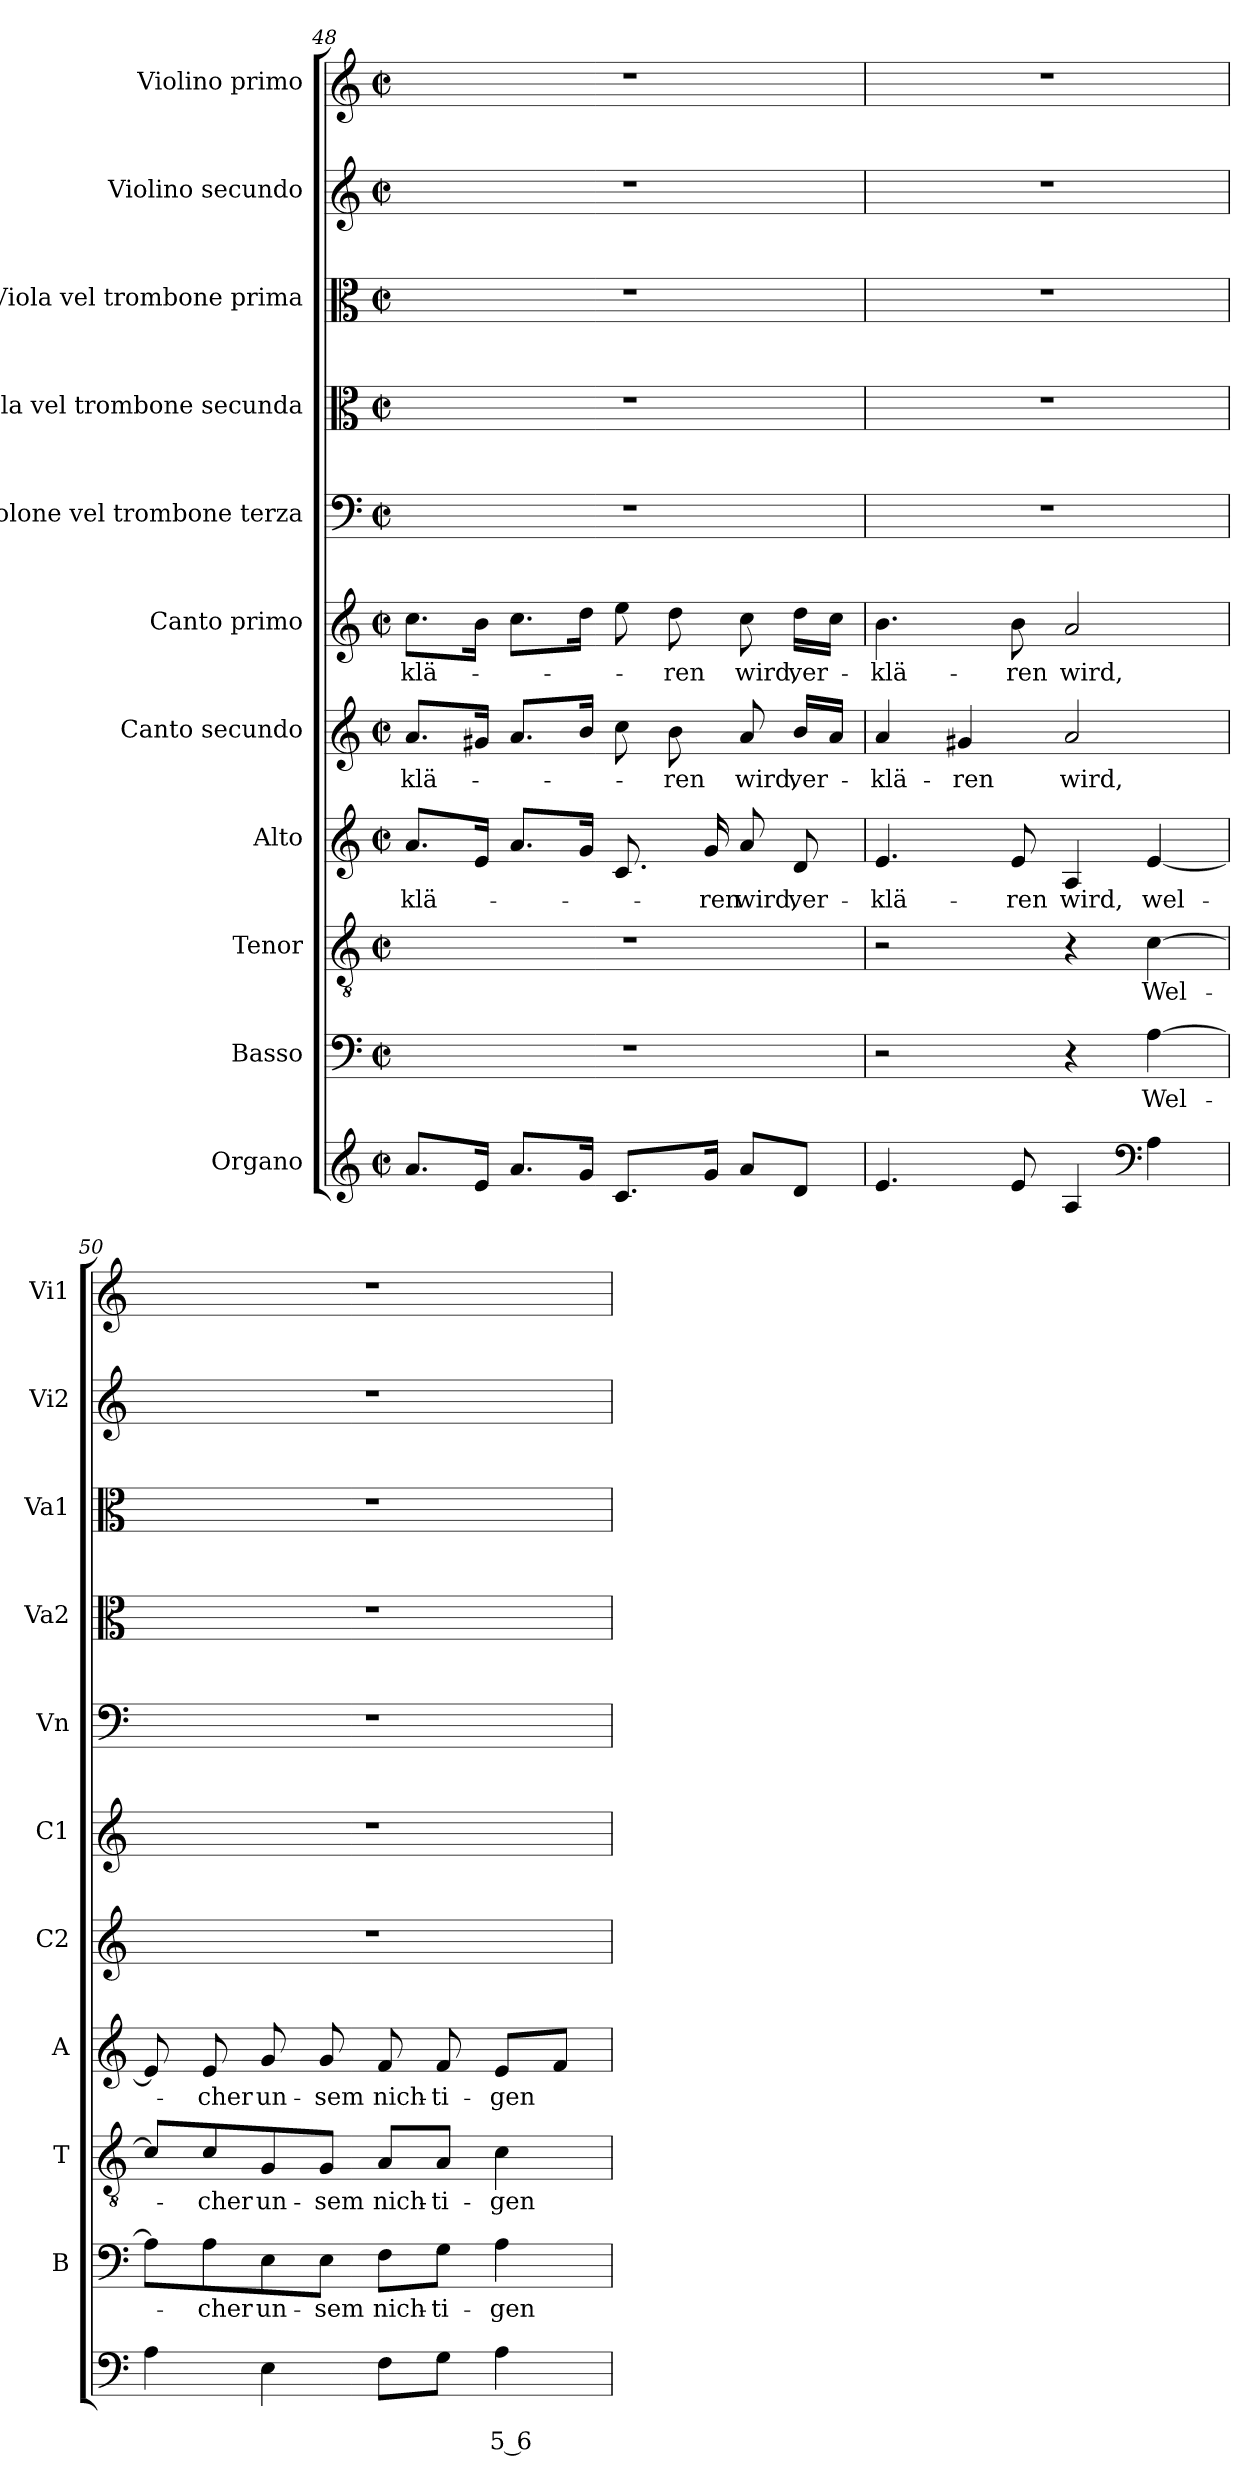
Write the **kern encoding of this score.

**kern	**text	**text	**kern	**text	**kern	**text	**kern	**text	**kern	**text	**kern	**text	**kern	**kern	**kern	**kern	**kern
*part11	*part11	*part11	*part10	*part10	*part9	*part9	*part8	*part8	*part7	*part7	*part6	*part6	*part5	*part4	*part3	*part2	*part1
*staff11	*staff11	*staff11	*staff10	*staff10	*staff9	*staff9	*staff8	*staff8	*staff7	*staff7	*staff6	*staff6	*staff5	*staff4	*staff3	*staff2	*staff1
*I"Organo	*	*	*I"Basso	*	*I"Tenor	*	*I"Alto	*	*I"Canto secundo	*	*I"Canto primo	*	*I"Violone vel trombone  terza	*I"Viola vel trombone secunda	*I"Viola vel trombone prima	*I"Violino secundo	*I"Violino primo
*	*	*	*I'B	*	*I'T	*	*I'A	*	*I'C2	*	*I'C1	*	*I'Vn	*I'Va2	*I'Va1	*I'Vi2	*I'Vi1
*clefG2	*	*	*clefF4	*	*clefGv2	*	*clefG2	*	*clefG2	*	*clefG2	*	*clefF4	*clefC3	*clefC3	*clefG2	*clefG2
*k[]	*	*	*k[]	*	*k[]	*	*k[]	*	*k[]	*	*k[]	*	*k[]	*k[]	*k[]	*k[]	*k[]
*C:	*	*	*C:	*	*C:	*	*C:	*	*C:	*	*C:	*	*C:	*C:	*C:	*C:	*C:
*M2/2	*	*	*M2/2	*	*M2/2	*	*M2/2	*	*M2/2	*	*M2/2	*	*M2/2	*M2/2	*M2/2	*M2/2	*M2/2
*met(c|)	*	*	*met(c|)	*	*met(c|)	*	*met(c|)	*	*met(c|)	*	*met(c|)	*	*met(c|)	*met(c|)	*met(c|)	*met(c|)	*met(c|)
=48	=48	=48	=48	=48	=48	=48	=48	=48	=48	=48	=48	=48	=48	=48	=48	=48	=48
!	!	!	!	!	!	!	!	!LO:LY:b	!	!	!	!	!	!	!	!	!
!	!	!	!	!	!	!	!	!	!	!LO:LY:b	!	!	!	!	!	!	!
!	!	!	!	!	!	!	!	!	!	!	!	!LO:LY:b	!	!	!	!	!
8.a/L	.	.	1r	.	1r	.	8.a/L	-klä-	8.a/L	-klä-	8.cc\L	-klä-	1r	1r	1r	1r	1r
16e/Jk	.	.	.	.	.	.	16e/Jk	.	16g#X/Jk	.	16b\Jk	.	.	.	.	.	.
8.a/L	.	.	.	.	.	.	8.a/L	.	8.a/L	.	8.cc\L	.	.	.	.	.	.
16g/Jk	.	.	.	.	.	.	16g/Jk	.	16b/Jk	.	16dd\Jk	.	.	.	.	.	.
8.c/L	.	.	.	.	.	.	8.c/	.	8cc\	.	8ee\	.	.	.	.	.	.
!	!	!	!	!	!	!	!	!	!	!LO:LY:b	!	!	!	!	!	!	!
!	!	!	!	!	!	!	!	!	!	!	!	!LO:LY:b	!	!	!	!	!
.	.	.	.	.	.	.	.	.	8b\	-ren	8dd\	-ren	.	.	.	.	.
!	!	!	!	!	!	!	!	!LO:LY:b	!	!	!	!	!	!	!	!	!
16g/Jk	.	.	.	.	.	.	16g/	-ren	.	.	.	.	.	.	.	.	.
!	!	!	!	!	!	!	!	!LO:LY:b	!	!	!	!	!	!	!	!	!
!	!	!	!	!	!	!	!	!	!	!LO:LY:b	!	!	!	!	!	!	!
!	!	!	!	!	!	!	!	!	!	!	!	!LO:LY:b	!	!	!	!	!
8a/L	.	.	.	.	.	.	8a/	wird,	8a/	wird,	8cc\	wird,	.	.	.	.	.
!	!	!	!	!	!	!	!	!LO:LY:b	!	!	!	!	!	!	!	!	!
!	!	!	!	!	!	!	!	!	!	!LO:LY:b	!	!	!	!	!	!	!
!	!	!	!	!	!	!	!	!	!	!	!	!LO:LY:b	!	!	!	!	!
8d/J	.	.	.	.	.	.	8d/	ver-	16b/LL	ver-	16dd\LL	ver-	.	.	.	.	.
.	.	.	.	.	.	.	.	.	16a/JJ	.	16cc\JJ	.	.	.	.	.	.
=49	=49	=49	=49	=49	=49	=49	=49	=49	=49	=49	=49	=49	=49	=49	=49	=49	=49
!	!	!	!	!	!	!	!	!LO:LY:b	!	!	!	!	!	!	!	!	!
!	!	!	!	!	!	!	!	!	!	!LO:LY:b	!	!	!	!	!	!	!
!	!	!	!	!	!	!	!	!	!	!	!	!LO:LY:b	!	!	!	!	!
4.e/	.	.	2r	.	2r	.	4.e/	-klä-	4a/	-klä-	4.b\	-klä-	1r	1r	1r	1r	1r
!	!	!	!	!	!	!	!	!	!	!LO:LY:b	!	!	!	!	!	!	!
.	.	.	.	.	.	.	.	.	4g#X/	-ren	.	.	.	.	.	.	.
!	!	!	!	!	!	!	!	!LO:LY:b	!	!	!	!	!	!	!	!	!
!	!	!	!	!	!	!	!	!	!	!	!	!LO:LY:b	!	!	!	!	!
8e/	.	.	.	.	.	.	8e/	-ren	.	.	8b\	-ren	.	.	.	.	.
!	!	!	!	!	!	!	!	!LO:LY:b	!	!	!	!	!	!	!	!	!
!	!	!	!	!	!	!	!	!	!	!LO:LY:b	!	!	!	!	!	!	!
!	!	!	!	!	!	!	!	!	!	!	!	!LO:LY:b	!	!	!	!	!
4A/	.	.	4r	.	4r	.	4A/	wird,	2a/	wird,	2a/	wird,	.	.	.	.	.
*clefF4	*	*	*	*	*	*	*	*	*	*	*	*	*	*	*	*	*
!	!	!	!	!LO:LY:b	!	!	!	!	!	!	!	!	!	!	!	!	!
!	!	!	!	!	!	!LO:LY:b	!	!	!	!	!	!	!	!	!	!	!
!	!	!	!	!	!	!	!	!LO:LY:b	!	!	!	!	!	!	!	!	!
4A\	.	.	[4A\	Wel-	[4c\	Wel-	[4e/	wel-	.	.	.	.	.	.	.	.	.
=50	=50	=50	=50	=50	=50	=50	=50	=50	=50	=50	=50	=50	=50	=50	=50	=50	=50
4A\	.	.	8A\L]	.	8c/L]	.	8e/]	.	1r	.	1r	.	1r	1r	1r	1r	1r
!	!	!	!	!LO:LY:b	!	!	!	!	!	!	!	!	!	!	!	!	!
!	!	!	!	!	!	!LO:LY:b	!	!	!	!	!	!	!	!	!	!	!
!	!	!	!	!	!	!	!	!LO:LY:b	!	!	!	!	!	!	!	!	!
.	.	.	8A\	-cher	8c/	-cher	8e/	-cher	.	.	.	.	.	.	.	.	.
!	!	!	!	!LO:LY:b	!	!	!	!	!	!	!	!	!	!	!	!	!
!	!	!	!	!	!	!LO:LY:b	!	!	!	!	!	!	!	!	!	!	!
!	!	!	!	!	!	!	!	!LO:LY:b	!	!	!	!	!	!	!	!	!
4E\	.	.	8E\	un-	8G/	un-	8g/	un-	.	.	.	.	.	.	.	.	.
!	!	!	!	!LO:LY:b	!	!	!	!	!	!	!	!	!	!	!	!	!
!	!	!	!	!	!	!LO:LY:b	!	!	!	!	!	!	!	!	!	!	!
!	!	!	!	!	!	!	!	!LO:LY:b	!	!	!	!	!	!	!	!	!
.	.	.	8E\J	-sem	8G/J	-sem	8g/	-sem	.	.	.	.	.	.	.	.	.
!	!	!	!	!LO:LY:b	!	!	!	!	!	!	!	!	!	!	!	!	!
!	!	!	!	!	!	!LO:LY:b	!	!	!	!	!	!	!	!	!	!	!
!	!	!	!	!	!	!	!	!LO:LY:b	!	!	!	!	!	!	!	!	!
8F\L	.	.	8F\L	nich-	8A/L	nich-	8f/	nich-	.	.	.	.	.	.	.	.	.
!	!	!	!	!LO:LY:b	!	!	!	!	!	!	!	!	!	!	!	!	!
!	!	!	!	!	!	!LO:LY:b	!	!	!	!	!	!	!	!	!	!	!
!	!	!	!	!	!	!	!	!LO:LY:b	!	!	!	!	!	!	!	!	!
8G\J	.	.	8G\J	-ti-	8A/J	-ti-	8f/	-ti-	.	.	.	.	.	.	.	.	.
!	!	!LO:LY:b	!	!	!	!	!	!	!	!	!	!	!	!	!	!	!
!	!	!	!	!LO:LY:b	!	!	!	!	!	!	!	!	!	!	!	!	!
!	!	!	!	!	!	!LO:LY:b	!	!	!	!	!	!	!	!	!	!	!
!	!	!	!	!	!	!	!	!LO:LY:b	!	!	!	!	!	!	!	!	!
4A\	.	5 6	4A\	-gen	4c\	-gen	8e/L	-gen	.	.	.	.	.	.	.	.	.
.	.	.	.	.	.	.	8f/J	.	.	.	.	.	.	.	.	.	.
=	=	=	=	=	=	=	=	=	=	=	=	=	=	=	=	=	=
*-	*-	*-	*-	*-	*-	*-	*-	*-	*-	*-	*-	*-	*-	*-	*-	*-	*-
